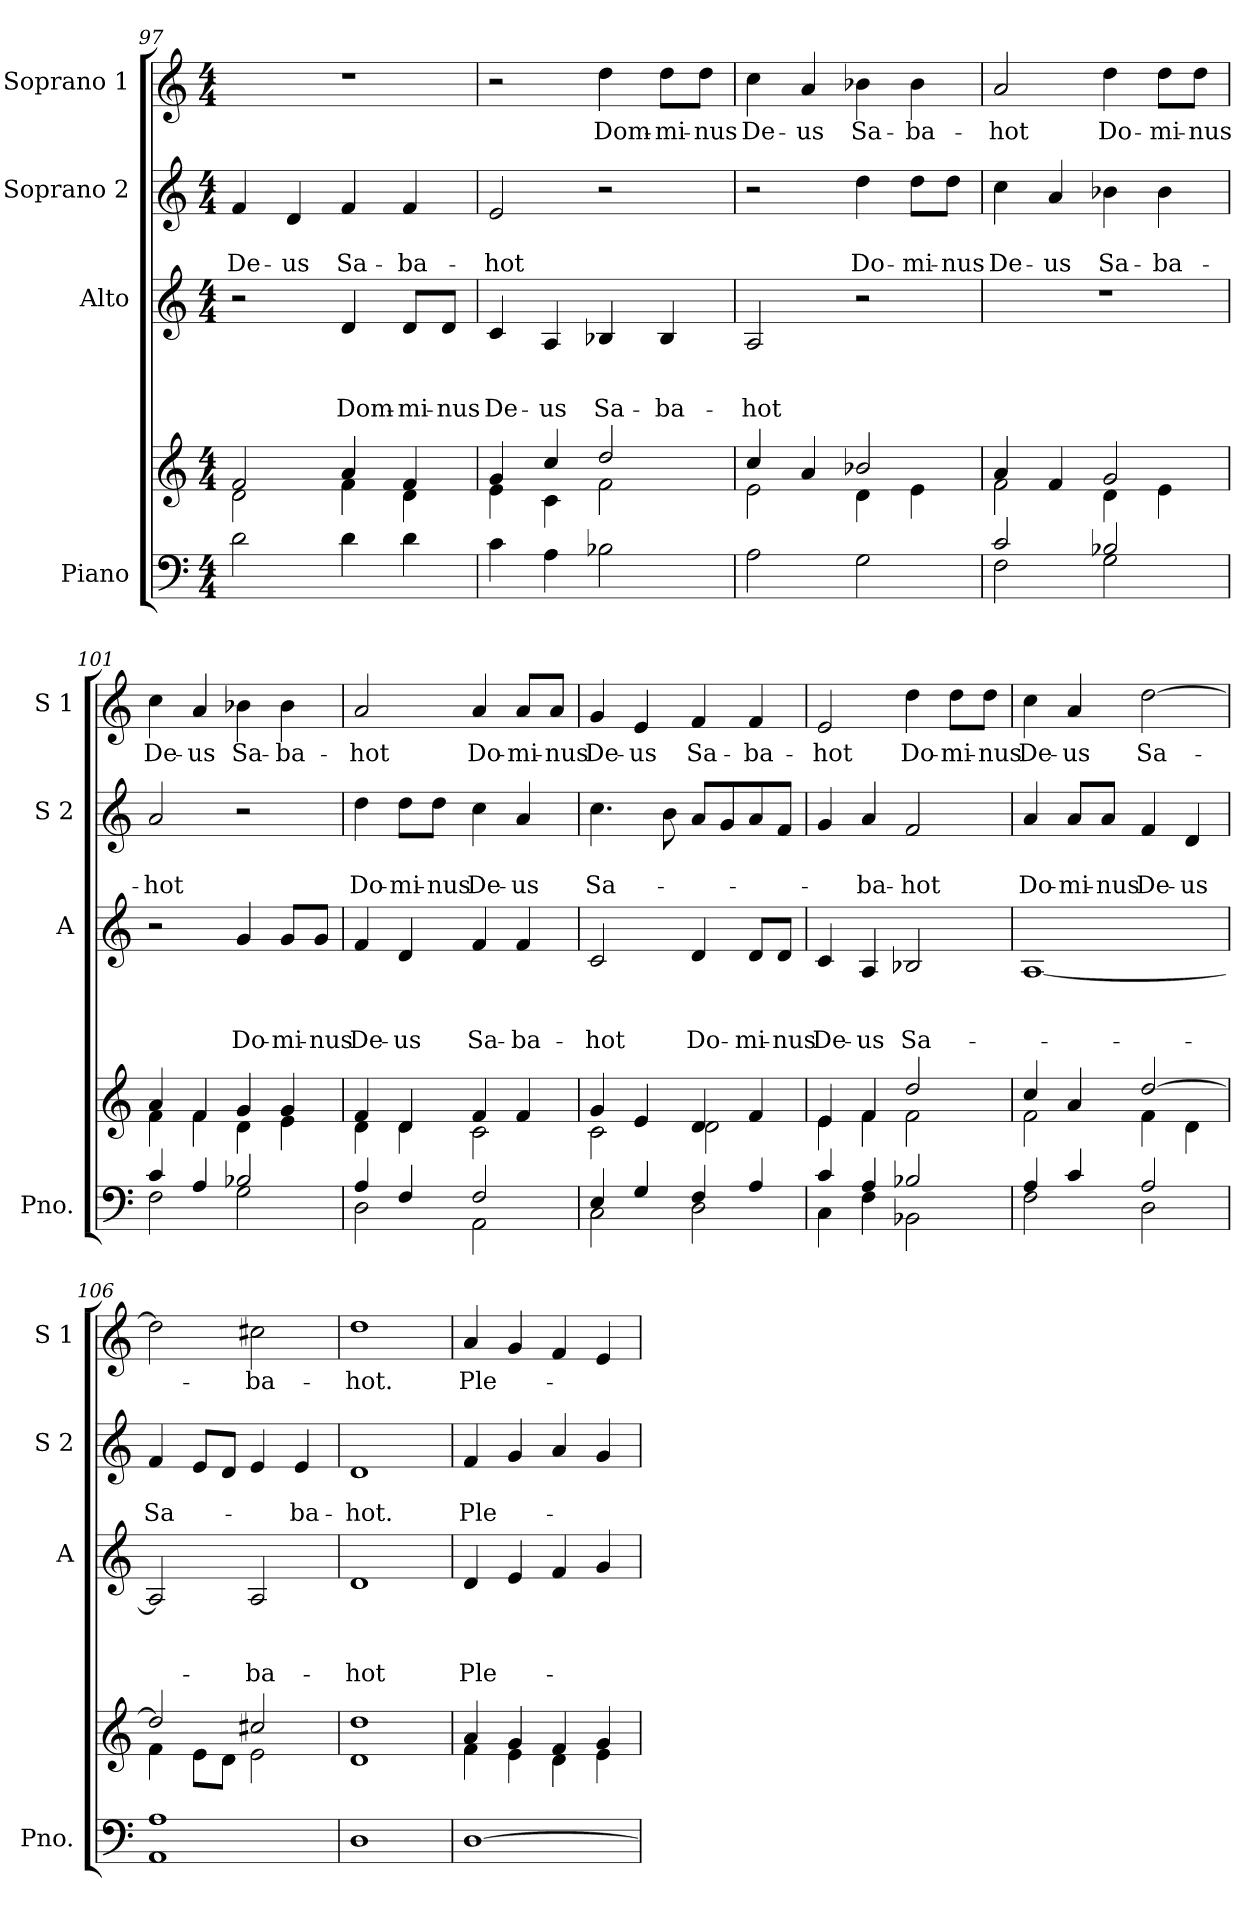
**kern	**kern	**kern	**text	**text	**text	**kern	**text	**text	**kern	**text
*part4	*part4	*part3	*part3	*part3	*part3	*part2	*part2	*part2	*part1	*part1
*staff5	*staff4	*staff3	*staff3	*staff3	*staff3	*staff2	*staff2	*staff2	*staff1	*staff1
*I"Piano	*	*I"Alto	*	*	*	*I"Soprano 2	*	*	*I"Soprano 1	*
*I'Pno.	*	*I'A	*	*	*	*I'S 2	*	*	*I'S 1	*
*clefF4	*clefG2	*clefG2	*	*	*	*clefG2	*	*	*clefG2	*
*k[]	*k[]	*k[]	*	*	*	*k[]	*	*	*k[]	*
*C:	*C:	*C:	*	*	*	*C:	*	*	*C:	*
*M4/4	*M4/4	*M4/4	*	*	*	*M4/4	*	*	*M4/4	*
=97	=97	=97	=97	=97	=97	=97	=97	=97	=97	=97
*	*^	*	*	*	*	*	*	*	*	*
!	!	!	!	!	!	!	!	!	!LO:LY:b	!	!
2d\	2f/	2d\	2r	.	.	.	4f/	.	De-	1r	.
!	!	!	!	!	!	!	!	!	!LO:LY:b	!	!
.	.	.	.	.	.	.	4d/	.	-us	.	.
!	!	!	!	!	!	!LO:LY:b	!	!	!LO:LY:b	!	!
4d\	4a/	4f\	4d/	.	.	Dom-	4f/	.	Sa-	.	.
!	!	!	!	!	!	!LO:LY:b	!	!	!LO:LY:b	!	!
4d\	4f/	4d\	8d/L	.	.	-mi-	4f/	.	-ba-	.	.
!	!	!	!	!	!	!LO:LY:b	!	!	!	!	!
.	.	.	8d/J	.	.	-nus	.	.	.	.	.
=98	=98	=98	=98	=98	=98	=98	=98	=98	=98	=98	=98
!	!	!	!	!	!	!LO:LY:b	!	!	!LO:LY:b	!	!
4c\	4g/	4e\	4c/	.	.	De-	2e/	.	-hot	2r	.
!	!	!	!	!	!	!LO:LY:b	!	!	!	!	!
4A\	4cc/	4c\	4A/	.	.	-us	.	.	.	.	.
!	!	!	!	!	!	!LO:LY:b	!	!	!	!	!LO:LY:b
2B-X\	2dd/	2f\	4B-X/	.	.	Sa-	2r	.	.	4dd\	Dom-
!	!	!	!	!	!	!LO:LY:b	!	!	!	!	!LO:LY:b
.	.	.	4B-/	.	.	-ba-	.	.	.	8dd\L	-mi-
!	!	!	!	!	!	!	!	!	!	!	!LO:LY:b
.	.	.	.	.	.	.	.	.	.	8dd\J	-nus
!!LO:PB:g=z
=99	=99	=99	=99	=99	=99	=99	=99	=99	=99	=99	=99
!	!	!	!	!	!	!LO:LY:b	!	!	!	!	!LO:LY:b
2A\	4cc/	2e\	2A/	.	.	-hot	2r	.	.	4cc\	De-
!	!	!	!	!	!	!	!	!	!	!	!LO:LY:b
.	4a/	.	.	.	.	.	.	.	.	4a/	-us
!	!	!	!	!	!	!	!	!	!LO:LY:b	!	!LO:LY:b
2G\	2b-X/	4d\	2r	.	.	.	4dd\	.	Do-	4b-X\	Sa-
!	!	!	!	!	!	!	!	!	!LO:LY:b	!	!LO:LY:b
.	.	4e\	.	.	.	.	8dd\L	.	-mi-	4b-\	-ba-
!	!	!	!	!	!	!	!	!	!LO:LY:b	!	!
.	.	.	.	.	.	.	8dd\J	.	-nus	.	.
=100	=100	=100	=100	=100	=100	=100	=100	=100	=100	=100	=100
*^	*	*	*	*	*	*	*	*	*	*	*
!	!	!	!	!	!	!	!	!	!	!LO:LY:b	!	!LO:LY:b
2c/	2F\	4a/	2f\	1r	.	.	.	4cc\	.	De-	2a/	-hot
!	!	!	!	!	!	!	!	!	!	!LO:LY:b	!	!
.	.	4f/	.	.	.	.	.	4a/	.	-us	.	.
!	!	!	!	!	!	!	!	!	!	!LO:LY:b	!	!LO:LY:b
2B-X/	2G\	2g/	4d\	.	.	.	.	4b-X\	.	Sa-	4dd\	Do-
!	!	!	!	!	!	!	!	!	!	!LO:LY:b	!	!LO:LY:b
.	.	.	4e\	.	.	.	.	4b-\	.	-ba-	8dd\L	-mi-
!	!	!	!	!	!	!	!	!	!	!	!	!LO:LY:b
.	.	.	.	.	.	.	.	.	.	.	8dd\J	-nus
=101	=101	=101	=101	=101	=101	=101	=101	=101	=101	=101	=101	=101
!	!	!	!	!	!	!	!	!	!	!LO:LY:b	!	!LO:LY:b
4c/	2F\	4a/	4f\	2r	.	.	.	2a/	.	-hot	4cc\	De-
!	!	!	!	!	!	!	!	!	!	!	!	!LO:LY:b
4A/	.	4f/	4f\	.	.	.	.	.	.	.	4a/	-us
!	!	!	!	!	!	!	!LO:LY:b	!	!	!	!	!LO:LY:b
2B-X/	2G\	4g/	4d\	4g/	.	.	Do-	2r	.	.	4b-X\	Sa-
!	!	!	!	!	!	!	!LO:LY:b	!	!	!	!	!LO:LY:b
.	.	4g/	4e\	8g/L	.	.	-mi-	.	.	.	4b-\	-ba-
!	!	!	!	!	!	!	!LO:LY:b	!	!	!	!	!
.	.	.	.	8g/J	.	.	-nus	.	.	.	.	.
=102	=102	=102	=102	=102	=102	=102	=102	=102	=102	=102	=102	=102
!	!	!	!	!	!	!	!LO:LY:b	!	!	!LO:LY:b	!	!LO:LY:b
4A/	2D\	4f/	4d\	4f/	.	.	De-	4dd\	.	Do-	2a/	-hot
!	!	!	!	!	!	!	!LO:LY:b	!	!	!LO:LY:b	!	!
4F/	.	4d/	4d\	4d/	.	.	-us	8dd\L	.	-mi-	.	.
!	!	!	!	!	!	!	!	!	!	!LO:LY:b	!	!
.	.	.	.	.	.	.	.	8dd\J	.	-nus	.	.
!	!	!	!	!	!	!	!LO:LY:b	!	!	!LO:LY:b	!	!LO:LY:b
2F/	2AA\	4f/	2c\	4f/	.	.	Sa-	4cc\	.	De-	4a/	Do-
!	!	!	!	!	!	!	!LO:LY:b	!	!	!LO:LY:b	!	!LO:LY:b
.	.	4f/	.	4f/	.	.	-ba-	4a/	.	-us	8a/L	-mi-
!	!	!	!	!	!	!	!	!	!	!	!	!LO:LY:b
.	.	.	.	.	.	.	.	.	.	.	8a/J	-nus
=103	=103	=103	=103	=103	=103	=103	=103	=103	=103	=103	=103	=103
!	!	!	!	!	!	!	!LO:LY:b	!	!	!LO:LY:b	!	!LO:LY:b
4E/	2C\	4g/	2c\	2c/	.	.	-hot	4.cc\	.	Sa-	4g/	De-
!	!	!	!	!	!	!	!	!	!	!	!	!LO:LY:b
4G/	.	4e/	.	.	.	.	.	.	.	.	4e/	-us
.	.	.	.	.	.	.	.	8b\	.	.	.	.
!	!	!	!	!	!	!	!LO:LY:b	!	!	!	!	!LO:LY:b
4F/	2D\	4d/	2d\	4d/	.	.	Do-	8a/L	.	.	4f/	Sa-
.	.	.	.	.	.	.	.	8g/	.	.	.	.
!	!	!	!	!	!	!	!LO:LY:b	!	!	!	!	!LO:LY:b
4A/	.	4f/	.	8d/L	.	.	-mi-	8a/	.	.	4f/	-ba-
!	!	!	!	!	!	!	!LO:LY:b	!	!	!	!	!
.	.	.	.	8d/J	.	.	-nus	8f/J	.	.	.	.
!!LO:LB:g=z
=104	=104	=104	=104	=104	=104	=104	=104	=104	=104	=104	=104	=104
!	!	!	!	!	!	!	!LO:LY:b	!	!	!	!	!LO:LY:b
4c/	4C\	4e/	4e\	4c/	.	.	De-	4g/	.	.	2e/	-hot
!	!	!	!	!	!	!	!LO:LY:b	!	!	!LO:LY:b	!	!
4A/	4F\	4f/	4f\	4A/	.	.	-us	4a/	.	-ba-	.	.
!	!	!	!	!	!	!	!LO:LY:b	!	!	!LO:LY:b	!	!LO:LY:b
2B-X/	2BB-X\	2dd/	2f\	2B-X/	.	.	Sa-	2f/	.	-hot	4dd\	Do-
!	!	!	!	!	!	!	!	!	!	!	!	!LO:LY:b
.	.	.	.	.	.	.	.	.	.	.	8dd\L	-mi-
!	!	!	!	!	!	!	!	!	!	!	!	!LO:LY:b
.	.	.	.	.	.	.	.	.	.	.	8dd\J	-nus
=105	=105	=105	=105	=105	=105	=105	=105	=105	=105	=105	=105	=105
!	!	!	!	!	!	!	!	!	!	!LO:LY:b	!	!LO:LY:b
4A/	2F\	4cc/	2f\	[1A	.	.	.	4a/	.	Do-	4cc\	De-
!	!	!	!	!	!	!	!	!	!	!LO:LY:b	!	!LO:LY:b
4c/	.	4a/	.	.	.	.	.	8a/L	.	-mi-	4a/	-us
!	!	!	!	!	!	!	!	!	!	!LO:LY:b	!	!
.	.	.	.	.	.	.	.	8a/J	.	-nus	.	.
!	!	!	!	!	!	!	!	!	!	!LO:LY:b	!	!LO:LY:b
2A/	2D\	[>2dd/	4f\	.	.	.	.	4f/	.	De-	[2dd\	Sa-
!	!	!	!	!	!	!	!	!	!	!LO:LY:b	!	!
.	.	.	4d\	.	.	.	.	4d/	.	-us	.	.
=106	=106	=106	=106	=106	=106	=106	=106	=106	=106	=106	=106	=106
!	!	!	!	!	!	!	!	!	!	!LO:LY:b	!	!
1A	1AA	2dd/]	4f\	2A/]	.	.	.	4f/	.	Sa-	2dd\]	.
.	.	.	8e\L	.	.	.	.	8e/L	.	.	.	.
.	.	.	8d\J	.	.	.	.	8d/J	.	.	.	.
!	!	!	!	!	!	!	!LO:LY:b	!	!	!	!	!LO:LY:b
.	.	2cc#X/	2e\	2A/	.	.	-ba-	4e/	.	.	2cc#X\	-ba-
!	!	!	!	!	!	!	!	!	!	!LO:LY:b	!	!
.	.	.	.	.	.	.	.	4e/	.	-ba-	.	.
*v	*v	*	*	*	*	*	*	*	*	*	*	*
=107	=107	=107	=107	=107	=107	=107	=107	=107	=107	=107	=107
!	!	!	!	!	!	!LO:LY:b	!	!	!LO:LY:b	!	!LO:LY:b
1D	1dd	1d	1d	.	.	-hot	1d	.	-hot.	1dd	-hot.
=108	=108	=108	=108	=108	=108	=108	=108	=108	=108	=108	=108
!	!	!	!	!	!	!LO:LY:b	!	!	!LO:LY:b	!	!LO:LY:b
[1D	4a/	4f\	4d/	.	.	Ple-	4f/	.	Ple-	4a/	Ple-
.	4g/	4e\	4e/	.	.	.	4g/	.	.	4g/	.
.	4f/	4d\	4f/	.	.	.	4a/	.	.	4f/	.
.	4g/	4e\	4g/	.	.	.	4g/	.	.	4e/	.
*	*v	*v	*	*	*	*	*	*	*	*	*
=	=	=	=	=	=	=	=	=	=	=
*-	*-	*-	*-	*-	*-	*-	*-	*-	*-	*-
